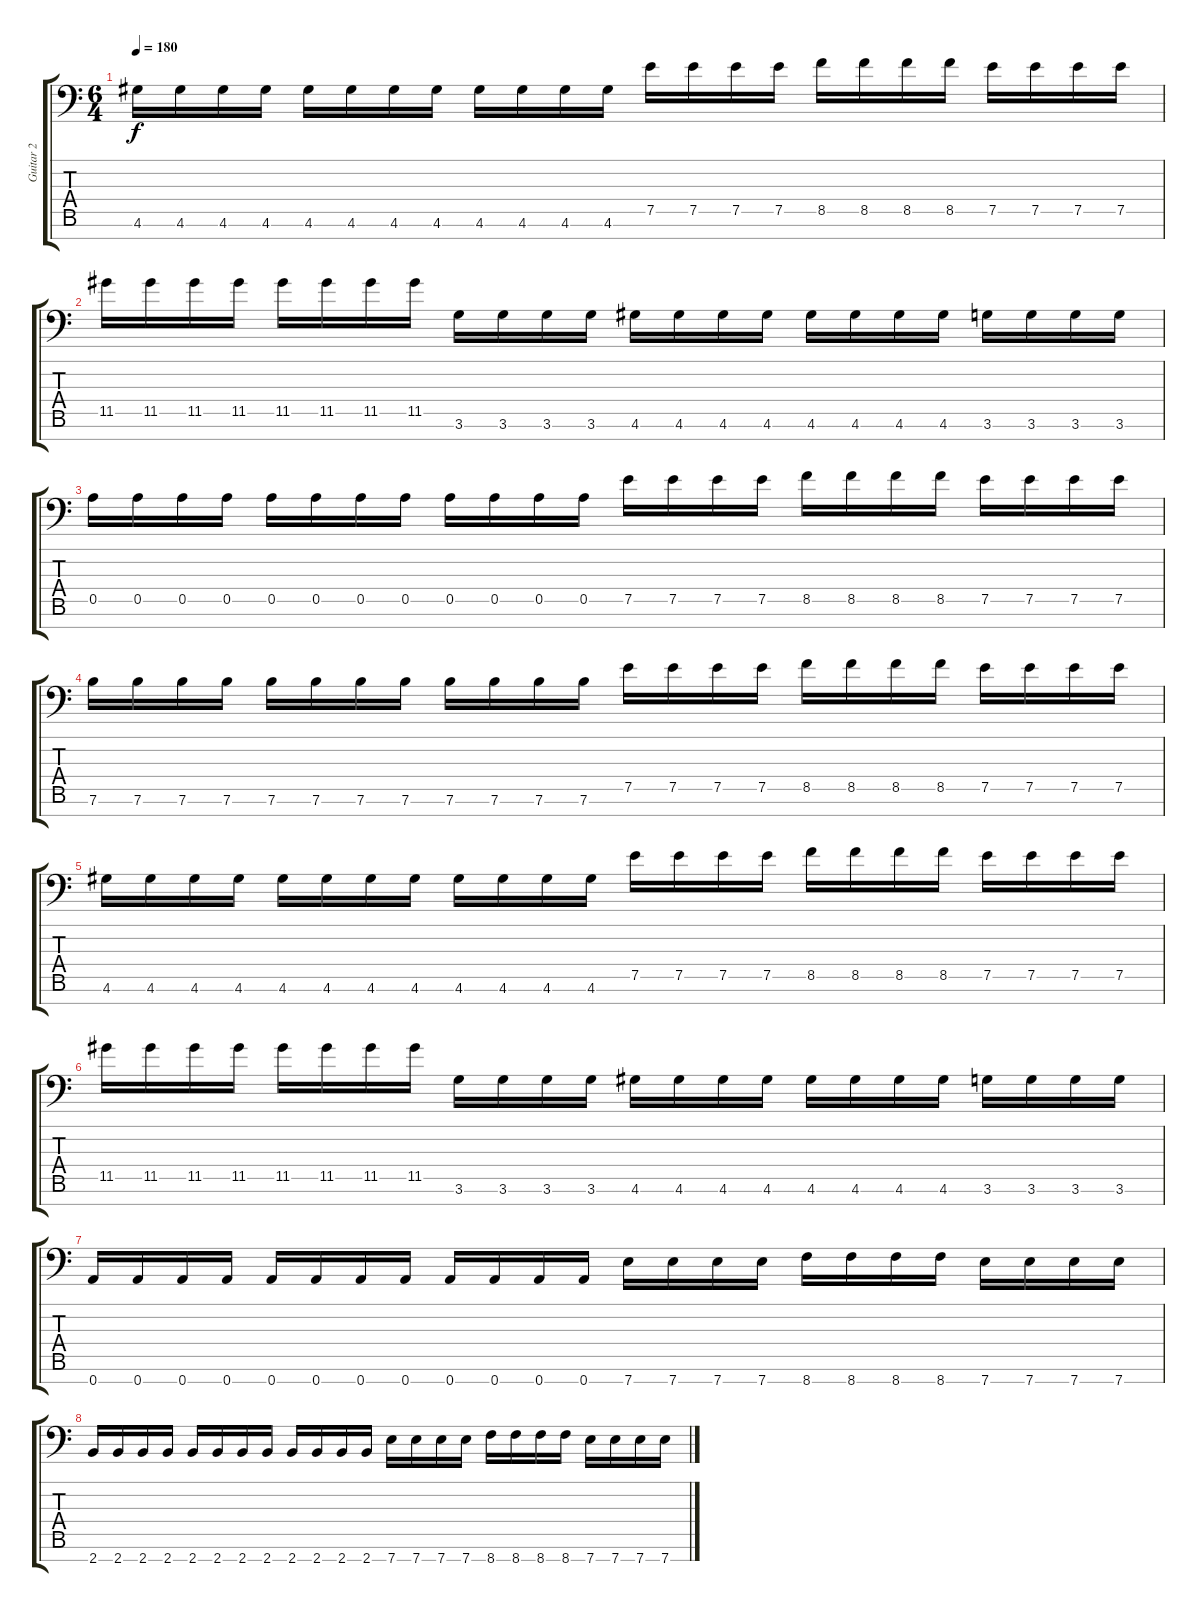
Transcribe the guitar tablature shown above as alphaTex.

\track ("Guitar 2" "Guitar 2") {instrument overdrivenguitar}
\staff {score tabs}
\tuning (E4 B3 G3 D3 A2 E2 A1) {hide}
\ts (6 4)
\tempo 180
\clef f4
\ks c
4.6.16{dy f} 4.6.16 4.6.16 4.6.16 4.6.16 4.6.16 4.6.16 4.6.16 4.6.16 4.6.16 4.6.16 4.6.16 7.5.16 7.5.16 7.5.16 7.5.16 8.5.16 8.5.16 8.5.16 8.5.16 7.5.16 7.5.16 7.5.16 7.5.16 |
11.5.16 11.5.16 11.5.16 11.5.16 11.5.16 11.5.16 11.5.16 11.5.16 3.6.16 3.6.16 3.6.16 3.6.16 4.6.16 4.6.16 4.6.16 4.6.16 4.6.16 4.6.16 4.6.16 4.6.16 3.6.16 3.6.16 3.6.16 3.6.16 |
0.5.16 0.5.16 0.5.16 0.5.16 0.5.16 0.5.16 0.5.16 0.5.16 0.5.16 0.5.16 0.5.16 0.5.16 7.5.16 7.5.16 7.5.16 7.5.16 8.5.16 8.5.16 8.5.16 8.5.16 7.5.16 7.5.16 7.5.16 7.5.16 |
7.6.16 7.6.16 7.6.16 7.6.16 7.6.16 7.6.16 7.6.16 7.6.16 7.6.16 7.6.16 7.6.16 7.6.16 7.5.16 7.5.16 7.5.16 7.5.16 8.5.16 8.5.16 8.5.16 8.5.16 7.5.16 7.5.16 7.5.16 7.5.16 |
4.6.16 4.6.16 4.6.16 4.6.16 4.6.16 4.6.16 4.6.16 4.6.16 4.6.16 4.6.16 4.6.16 4.6.16 7.5.16 7.5.16 7.5.16 7.5.16 8.5.16 8.5.16 8.5.16 8.5.16 7.5.16 7.5.16 7.5.16 7.5.16 |
11.5.16 11.5.16 11.5.16 11.5.16 11.5.16 11.5.16 11.5.16 11.5.16 3.6.16 3.6.16 3.6.16 3.6.16 4.6.16 4.6.16 4.6.16 4.6.16 4.6.16 4.6.16 4.6.16 4.6.16 3.6.16 3.6.16 3.6.16 3.6.16 |
0.7.16 0.7.16 0.7.16 0.7.16 0.7.16 0.7.16 0.7.16 0.7.16 0.7.16 0.7.16 0.7.16 0.7.16 7.7.16 7.7.16 7.7.16 7.7.16 8.7.16 8.7.16 8.7.16 8.7.16 7.7.16 7.7.16 7.7.16 7.7.16 |
2.7.16 2.7.16 2.7.16 2.7.16 2.7.16 2.7.16 2.7.16 2.7.16 2.7.16 2.7.16 2.7.16 2.7.16 7.7.16 7.7.16 7.7.16 7.7.16 8.7.16 8.7.16 8.7.16 8.7.16 7.7.16 7.7.16 7.7.16 7.7.16
